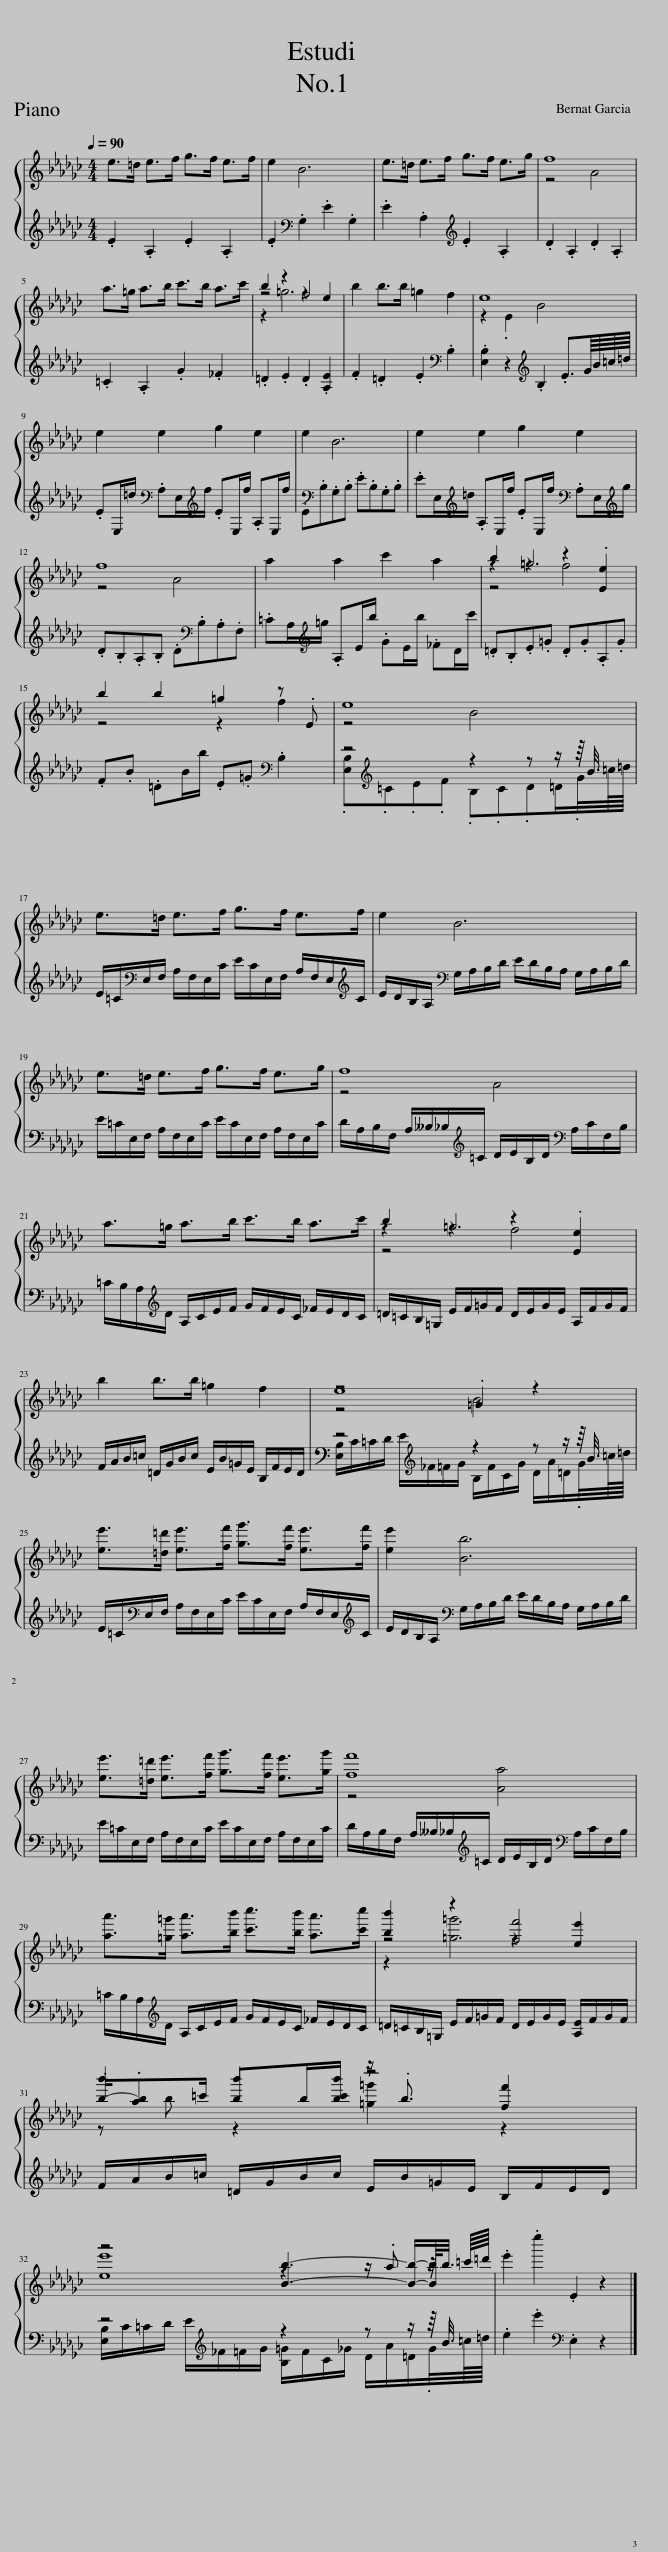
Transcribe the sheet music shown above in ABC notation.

X:1
%%score { ( 1 3 4 ) | ( 2 5 ) }
L:1/8
Q:1/4=90
M:4/4
I:linebreak $
K:Gb
V:1 treble
V:3 treble
V:4 treble
V:2 treble
V:5 treble
V:1
 e>=d e>f g>f e>f | e2 B6 | e>=d e>f g>f e>g | f8 |$ a>=g a>b c'>b a>c' | %5
 b2 z2 z2 e2 | b2 b>b =g2 f2 | e8 |$ e2 e2 g2 e2 | e2 B6 | %10
 e2 e2 g2 e2 |$ f8 | a2 a2 c'2 a2 | z2 =g6 |$ b2 b2 =g2 z .E | %15
 e8 |$ e>=d e>f g>f e>f | e2 B6 |$ e>=d e>f g>f e>g | f8 |$ %20
 a>=g a>b c'>b a>c' | z2 =g6 |$ b2 b>b =g2 f2 | e8 |$ [ee']>[=d=d'] [ee']>[ff'] [gg']>[ff'] [ee']>[ff'] | %25
 [ee']2 [Bb]6 |$ [ee']>[=d=d'] [ee']>[ff'] [gg']>[ff'] [ee']>[gg'] | [ff']8 |$ [aa']>[=g=g'] [aa']>[bb'] [c'c'']>[bb'] [aa']>[c'c''] | [bb']2 z2 z2 [ee']2 |$ %30
 b'2 b'2 z4 |$ z4 z2 z/ .a z/4 =c'/8=d'/8 | .e'2 .e''2 .E2 z2 |] %33
V:2
 .E2 .A,2 .E2 .A,2 | .E2[K:bass] .G,2 .E2 .G,2 | .E2 .A,2[K:treble] .E2 .A,2 | .D2 .A,2 .D2 .A,2 |$ .=C2 .A,2 .G2 ._F2 | %5
 .=D2 .E2 .D2 .[A,E]2 | .F2 .=D2 .E2[K:bass] .B,2 | .[E,B,]2 z2[K:treble] .B,2 .E3/2G/8B/8=c/8=d/8 |$ .EE,/=d/[K:bass] .A,E,/[K:treble]f/ .EE,/f/ .A,E,/f/ | .E[K:bass].B,.G,.B, .E.B,.G,.B, | %10
 .EE,/[K:treble]=d/ .A,E,/f/ .EE,/f/[K:bass] .A,E,/[K:treble]g/ |$ .D.B,.A,.B, .D[K:bass].B,.A,.F, | .=CA,/[K:treble]=g/ .A,E/b/ .GE/b/ ._FD/c'/ | .=D.B,.E.=G .D.G.A,.G |$ .F.B .=DB/b/ .E.=G[K:bass] .B,2 | %15
 z4[K:treble] z2 z z/ z/8 B3/8 |$ E/=C/[K:bass]E,/F,/ A,/F,/E,/C/ E/C/E,/F,/ A,/F,/E,/[K:treble]C/ | E/D/B,/A,/[K:bass] G,/A,/B,/D/ E/D/B,/A,/ G,/A,/B,/D/ |$ E/=C/E,/F,/ A,/F,/E,/C/ E/C/E,/F,/ A,/F,/E,/C/ | D/A,/B,/F,/ A,/__B,/_B,/[K:treble]=C/ D/E/B,/D/[K:bass] A,/C/F,/B,/ |$ %20
 =C/B,/A,/[K:treble]D/ A,/C/E/F/ G/F/E/C/ _F/E/D/C/ | =D/=C/B,/=G,/ E/F/=G/F/ D/E/G/E/ A,/F/G/F/ |$ F/A/B/=c/ =D/G/B/c/ E/B/=G/E/ B,/F/E/D/ | z4[K:treble] z2 z z/ z/8 B3/8 |$ E/=C/[K:bass]E,/F,/ A,/F,/E,/C/ E/C/E,/F,/ A,/F,/E,/[K:treble]C/ | %25
 E/D/B,/A,/[K:bass] G,/A,/B,/D/ E/D/B,/A,/ G,/A,/B,/D/ |$ E/=C/E,/F,/ A,/F,/E,/C/ E/C/E,/F,/ A,/F,/E,/C/ | D/A,/B,/F,/ A,/__B,/_B,/[K:treble]=C/ D/E/B,/D/[K:bass] A,/C/F,/B,/ |$ =C/B,/A,/[K:treble]D/ A,/C/E/F/ G/F/E/C/ _F/E/D/C/ | =D/=C/B,/=G,/ E/F/=G/F/ D/E/G/E/ [A,E]/F/G/F/ |$ %30
 F/A/B/=c/ =D/G/B/c/ E/B/=G/E/ B,/F/E/D/ |$ z4[K:treble] z2 z z/ z/8 B3/8 | .e2 .e'2[K:bass] .E,2 z2 |] %33
V:3
 x8 | x8 | x8 | z4 A4 |$ x8 | %5
 z2 =g6 | x8 | z2 .E2 B4 |$ x8 | x8 | %10
 x8 |$ z4 A4 | x8 | z4 f4 |$ z4 z2 f2 | %15
 z4 B4 |$ x8 | x8 |$ x8 | z4 A4 |$ %20
 x8 | z4 f4 |$ x8 | z4 B4 |$ x8 | %25
 x8 |$ x8 | z4 [Aa]4 |$ x8 | z2 [=g=g']6 |$ %30
 z b z2 [=g=g']2 z2 |$ [ee']8 | x8 |] %33
V:4
 x8 | x8 | x8 | x8 |$ x8 | %5
 z4 f4 | x8 | x8 |$ x8 | x8 | %10
 x8 |$ x8 | x8 | b2 z2 z2 .[Ee]2 |$ x8 | %15
 x8 |$ x8 | x8 |$ x8 | x8 |$ %20
 x8 | b2 z2 z2 .[Ee]2 |$ x8 | z4 .=G2 z2 |$ x8 | %25
 x8 |$ x8 | x8 |$ x8 | z4 [ff']4 |$ %30
 .b/-.[ab]=c'/ bb/[bc'b']/ z/ .b3/2 [ff']2 |$ z4 [Bb]3- [Bb]/-[Bb]/4<b/4 | x8 |] %33
V:5
 x8 | x2[K:bass] x6 | x4[K:treble] x4 | x8 |$ x8 | %5
 x8 | x6[K:bass] x2 | x4[K:treble] x4 |$ x2[K:bass] x3/2[K:treble] x9/2 | x[K:bass] x7 | %10
 x3/2[K:treble] x9/2[K:bass] x3/2[K:treble] x/ |$ x5[K:bass] x3 | x3/2[K:treble] x13/2 | x8 |$ x6[K:bass] x2 | %15
 .[E,B,][K:treble].=C.E.F .B,.C.D=D/.G/4=c/8=d/8 |$ x[K:bass] x13/2[K:treble] x/ | x2[K:bass] x6 |$ x8 | x7/2[K:treble] x5/2[K:bass] x2 |$ %20
 x3/2[K:treble] x13/2 | x8 |$ x8 | [E,B,]/C/=C/D/ E/[K:treble]_F/=F/G/ B,/F/C/G/ D/A/=D/.G/4=c/8=d/8 |$ x[K:bass] x13/2[K:treble] x/ | %25
 x2[K:bass] x6 |$ x8 | x7/2[K:treble] x5/2[K:bass] x2 |$ x3/2[K:treble] x13/2 | x8 |$ %30
 x8 |$ [E,B,]/C/=C/D/ E/[K:treble]_F/=F/G/ [B,=G]/F/C/_G/ D/A/=D/.G/4=c/8=d/8 | x4[K:bass] x4 |] %33
